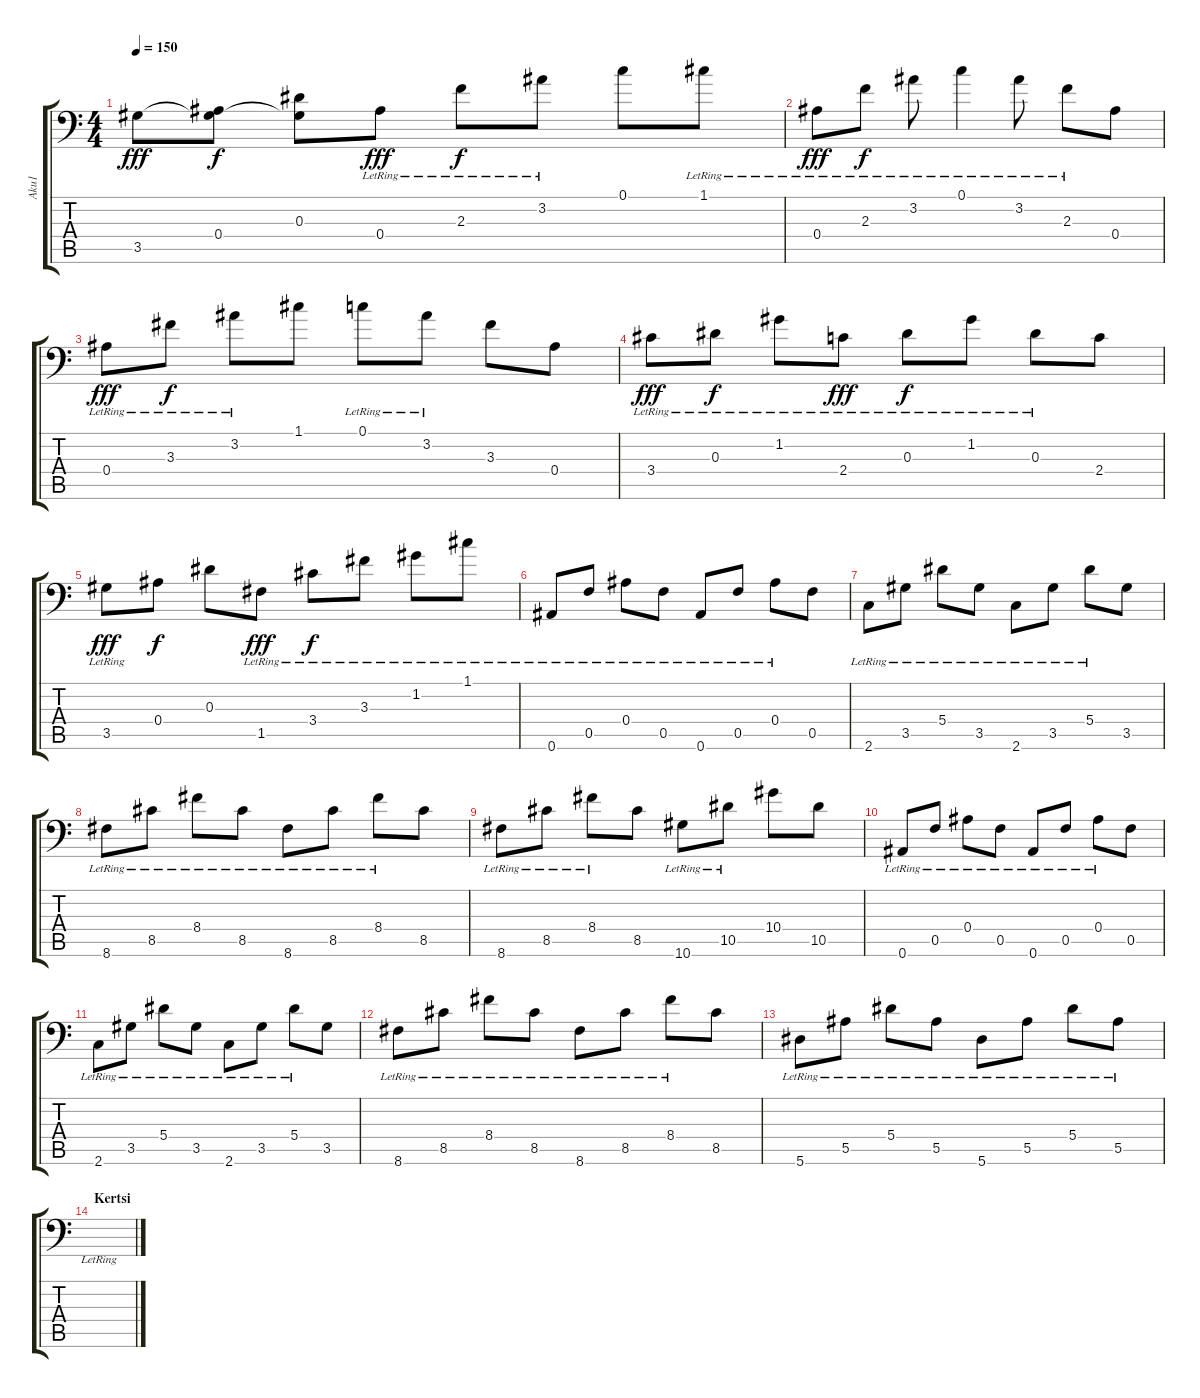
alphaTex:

\track ("Aku1" "Aku1") {instrument acousticguitarsteel}
\staff {score tabs}
\tuning (C4 G3 Eb3 Bb2 F2 Bb1) {hide}
\ts (4 4)
\tempo 150
\clef f4
\ks c
3.5.8{dy fff} (0.4 3.5{t}).8{dy f} (0.3 3.5{t}).8 0.4{lr}.8{dy fff} 2.3{lr}.8{dy f} 3.2{lr}.8 0.1.8 1.1{lr}.8 |
0.4{lr}.8{dy fff} 2.3{lr}.8{dy f} 3.2{lr}.8 0.1{lr}.4 3.2{lr}.8 2.3{lr}.8 0.4.8 |
0.4{lr}.8{dy fff} 3.3{lr}.8{dy f} 3.2{lr}.8 1.1.8 0.1{lr}.8 3.2{lr}.8 3.3.8 0.4.8 |
3.4{lr}.8{dy fff} 0.3{lr}.8{dy f} 1.2{lr}.8 2.4{lr}.8{dy fff} 0.3{lr}.8{dy f} 1.2{lr}.8 0.3{lr}.8 2.4.8 |
3.5{lr}.8{dy fff} 0.4.8{dy f} 0.3.8 1.5{lr}.8{dy fff} 3.4{lr}.8{dy f} 3.3{lr}.8 1.2{lr}.8 1.1{lr}.8 |
0.6{lr}.8 0.5{lr}.8 0.4{lr}.8 0.5{lr}.8 0.6{lr}.8 0.5{lr}.8 0.4{lr}.8 0.5.8 |
2.6{lr}.8 3.5{lr}.8 5.4{lr}.8 3.5{lr}.8 2.6{lr}.8 3.5{lr}.8 5.4{lr}.8 3.5.8 |
8.6{lr}.8 8.5{lr}.8 8.4{lr}.8 8.5{lr}.8 8.6{lr}.8 8.5{lr}.8 8.4{lr}.8 8.5.8 |
8.6{lr}.8 8.5{lr}.8 8.4{lr}.8 8.5.8 10.6{lr}.8 10.5{lr}.8 10.4.8 10.5.8 |
0.6{lr}.8 0.5{lr}.8 0.4{lr}.8 0.5{lr}.8 0.6{lr}.8 0.5{lr}.8 0.4{lr}.8 0.5.8 |
2.6{lr}.8 3.5{lr}.8 5.4{lr}.8 3.5{lr}.8 2.6{lr}.8 3.5{lr}.8 5.4{lr}.8 3.5.8 |
8.6{lr}.8 8.5{lr}.8 8.4{lr}.8 8.5{lr}.8 8.6{lr}.8 8.5{lr}.8 8.4{lr}.8 8.5.8 |
5.6{lr}.8 5.5{lr}.8 5.4{lr}.8 5.5{lr}.8 5.6{lr}.8 5.5{lr}.8 5.4{lr}.8 5.5{lr}.8 |
\section ("" "Kertsi")
